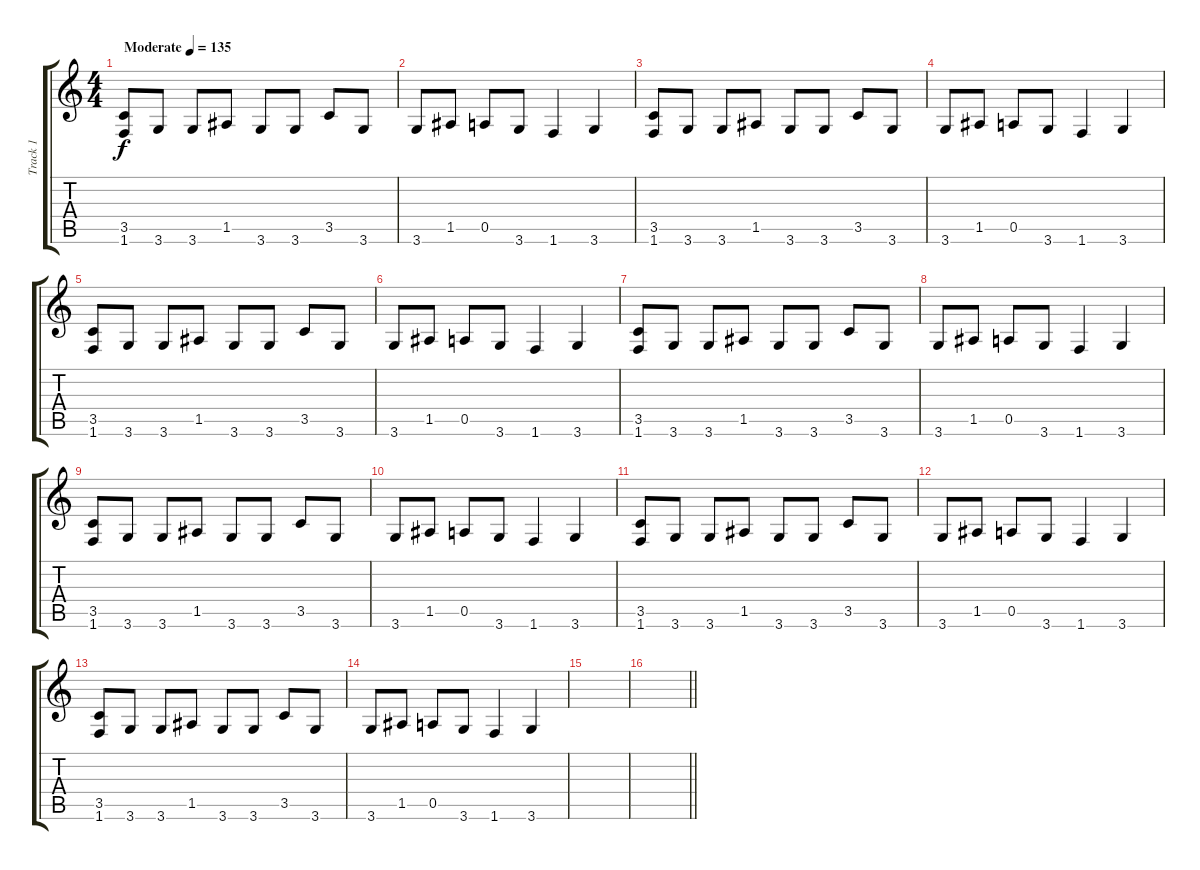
\track ("Track 1" "Track 1") {instrument distortionguitar}
\staff {score tabs}
\tuning (E4 B3 G3 D3 A2 E2) {hide}
\ts (4 4)
\tempo (135 "Moderate")
\clef g2
\ks c
(3.5 1.6).8{dy f instrument distortionguitar} 3.6.8 3.6.8 1.5.8 3.6.8 3.6.8 3.5.8 3.6.8 |
3.6.8 1.5.8 0.5.8 3.6.8 1.6.4 3.6.4 |
(3.5 1.6).8 3.6.8 3.6.8 1.5.8 3.6.8 3.6.8 3.5.8 3.6.8 |
3.6.8 1.5.8 0.5.8 3.6.8 1.6.4 3.6.4 |
(3.5 1.6).8 3.6.8 3.6.8 1.5.8 3.6.8 3.6.8 3.5.8 3.6.8 |
3.6.8 1.5.8 0.5.8 3.6.8 1.6.4 3.6.4 |
(3.5 1.6).8 3.6.8 3.6.8 1.5.8 3.6.8 3.6.8 3.5.8 3.6.8 |
3.6.8 1.5.8 0.5.8 3.6.8 1.6.4 3.6.4 |
(3.5 1.6).8 3.6.8 3.6.8 1.5.8 3.6.8 3.6.8 3.5.8 3.6.8 |
3.6.8 1.5.8 0.5.8 3.6.8 1.6.4 3.6.4 |
(3.5 1.6).8 3.6.8 3.6.8 1.5.8 3.6.8 3.6.8 3.5.8 3.6.8 |
3.6.8 1.5.8 0.5.8 3.6.8 1.6.4 3.6.4 |
(3.5 1.6).8 3.6.8 3.6.8 1.5.8 3.6.8 3.6.8 3.5.8 3.6.8 |
3.6.8 1.5.8 0.5.8 3.6.8 1.6.4 3.6.4 |
|
\barLineRight lightlight
